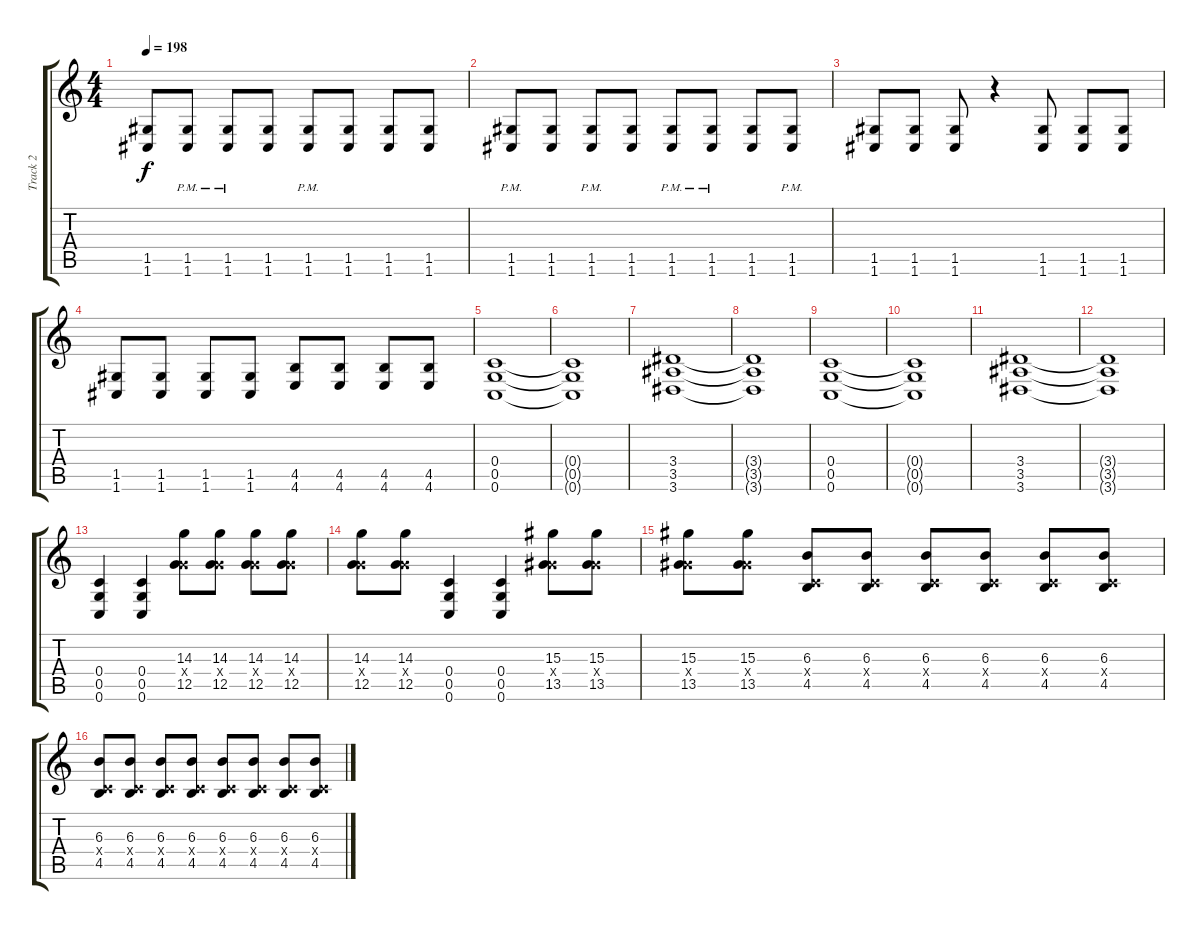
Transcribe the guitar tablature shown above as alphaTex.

\track ("Track 2" "Track 2") {instrument distortionguitar}
\staff {score tabs}
\tuning (D4 A3 F3 C3 G2 C2) {hide}
\ts (4 4)
\tempo 198
\clef g2
\ks c
(1.5 1.6).8{dy f} (1.5{pm} 1.6{pm}).8 (1.5{pm} 1.6{pm}).8 (1.5 1.6).8 (1.5{pm} 1.6{pm}).8 (1.5 1.6).8 (1.5 1.6).8 (1.5 1.6).8 |
(1.5{pm} 1.6{pm}).8 (1.5 1.6).8 (1.5{pm} 1.6{pm}).8 (1.5 1.6).8 (1.5{pm} 1.6{pm}).8 (1.5{pm} 1.6{pm}).8 (1.5 1.6).8 (1.5{pm} 1.6{pm}).8 |
(1.5 1.6).8 (1.5 1.6).8 (1.5 1.6).8 r.4 (1.5 1.6).8 (1.5 1.6).8 (1.5 1.6).8 |
(1.5 1.6).8 (1.5 1.6).8 (1.5 1.6).8 (1.5 1.6).8 (4.5 4.6).8 (4.5 4.6).8 (4.5 4.6).8 (4.5 4.6).8 |
(0.4 0.5 0.6).1 |
(0.4{t} 0.5{t} 0.6{t}).1 |
(3.4 3.5 3.6).1 |
(3.4{t} 3.5{t} 3.6{t}).1 |
(0.4 0.5 0.6).1 |
(0.4{t} 0.5{t} 0.6{t}).1 |
(3.4 3.5 3.6).1 |
(3.4{t} 3.5{t} 3.6{t}).1 |
(0.4 0.5 0.6).4 (0.4 0.5 0.6).4 (14.3 7.4{x} 12.5).8 (14.3 7.4{x} 12.5).8 (14.3 7.4{x} 12.5).8 (14.3 7.4{x} 12.5).8 |
(14.3 7.4{x} 12.5).8 (14.3 7.4{x} 12.5).8 (0.4 0.5 0.6).4 (0.4 0.5 0.6).4 (15.3 8.4{x} 13.5).8 (15.3 8.4{x} 13.5).8 |
(15.3 8.4{x} 13.5).8 (15.3 8.4{x} 13.5).8 (6.3 0.4{x} 4.5).8 (6.3 0.4{x} 4.5).8 (6.3 0.4{x} 4.5).8 (6.3 0.4{x} 4.5).8 (6.3 0.4{x} 4.5).8 (6.3 0.4{x} 4.5).8 |
(6.3 0.4{x} 4.5).8 (6.3 0.4{x} 4.5).8 (6.3 0.4{x} 4.5).8 (6.3 0.4{x} 4.5).8 (6.3 0.4{x} 4.5).8 (6.3 0.4{x} 4.5).8 (6.3 0.4{x} 4.5).8 (6.3 0.4{x} 4.5).8
